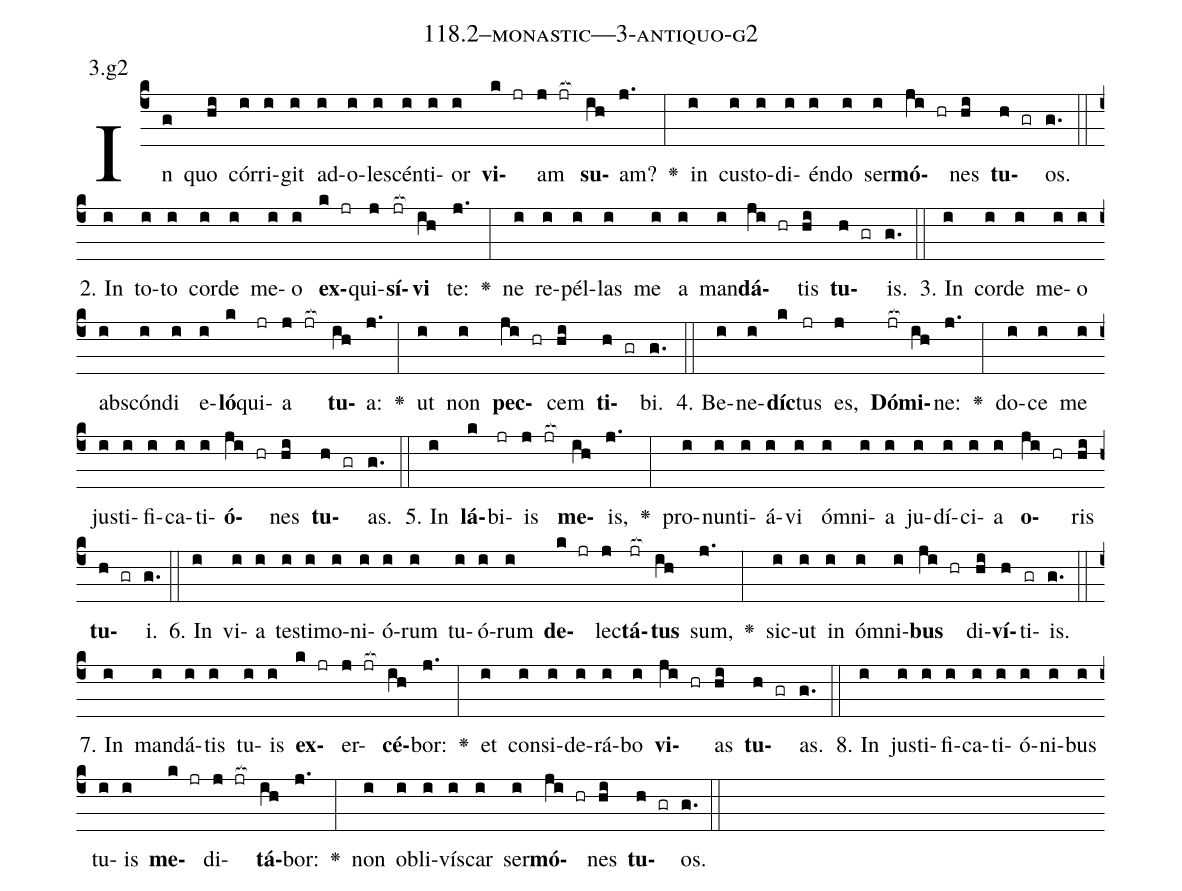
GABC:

name: 118.2--monastic---3-antiquo-g2;
annotation: 3.g2;
%%
(c4)In(g) quo(hi) cór(i)ri(i)git(i) ad(i)o(i)le(i)scén(i)ti(i)or(i) <b>vi</b>(k jr)am(j jr[ocb:1{]) <b>su</b>(ih[ocb:0}])am?(j.) <v>\greheightstar</v>(:) in(i) cus(i)to(i)di(i)én(i)do(i) ser(i)<b>mó</b>(ji hr)nes(hi) <b>tu</b>(h gr)os.(g.) (::)
2. In(i) to(i)to(i) cor(i)de(i) me(i)o(i) <b>ex</b>(k jr)qui(j)<b>sí</b>(jr[ocb:1{])<b>vi</b>(ih[ocb:0}]) te:(j.) <v>\greheightstar</v>(:) ne(i) re(i)pél(i)las(i) me(i) a(i) man(i)<b>dá</b>(ji hr)tis(hi) <b>tu</b>(h gr)is.(g.) (::)
3. In(i) cor(i)de(i) me(i)o(i) abs(i)cón(i)di(i) e(i)<b>ló</b>(k)qui(jr)a(j jr[ocb:1{]) <b>tu</b>(ih[ocb:0}])a:(j.) <v>\greheightstar</v>(:) ut(i) non(i) <b>pec</b>(ji hr)cem(hi) <b>ti</b>(h gr)bi.(g.) (::)
4. Be(i)ne(i)<b>díc</b>(k)tus(jr) es,(j) <b>Dó</b>(jr[ocb:1{])<b>mi</b>(ih[ocb:0}])ne:(j.) <v>\greheightstar</v>(:) do(i)ce(i) me(i) jus(i)ti(i)fi(i)ca(i)ti(i)<b>ó</b>(ji hr)nes(hi) <b>tu</b>(h gr)as.(g.) (::)
5. In(i) <b>lá</b>(k)bi(jr)is(j jr[ocb:1{]) <b>me</b>(ih[ocb:0}])is,(j.) <v>\greheightstar</v>(:) pro(i)nun(i)ti(i)á(i)vi(i) óm(i)ni(i)a(i) ju(i)dí(i)ci(i)a(i) <b>o</b>(ji hr)ris(hi) <b>tu</b>(h gr)i.(g.) (::)
6. In(i) vi(i)a(i) tes(i)ti(i)mo(i)ni(i)ó(i)rum(i) tu(i)ó(i)rum(i) <b>de</b>(k jr)lec(j)<b>tá</b>(jr[ocb:1{])<b>tus</b>(ih[ocb:0}]) sum,(j.) <v>\greheightstar</v>(:) sic(i)ut(i) in(i) óm(i)ni(i)<b>bus</b>(ji hr) di(hi)<b>ví</b>(h)ti(gr)is.(g.) (::)
7. In(i) man(i)dá(i)tis(i) tu(i)is(i) <b>ex</b>(k jr)er(j jr[ocb:1{])<b>cé</b>(ih[ocb:0}])bor:(j.) <v>\greheightstar</v>(:) et(i) con(i)si(i)de(i)rá(i)bo(i) <b>vi</b>(ji hr)as(hi) <b>tu</b>(h gr)as.(g.) (::)
8. In(i) jus(i)ti(i)fi(i)ca(i)ti(i)ó(i)ni(i)bus(i) tu(i)is(i) <b>me</b>(k jr)di(j jr[ocb:1{])<b>tá</b>(ih[ocb:0}])bor:(j.) <v>\greheightstar</v>(:) non(i) ob(i)li(i)vís(i)car(i) ser(i)<b>mó</b>(ji hr)nes(hi) <b>tu</b>(h gr)os.(g.) (::)
